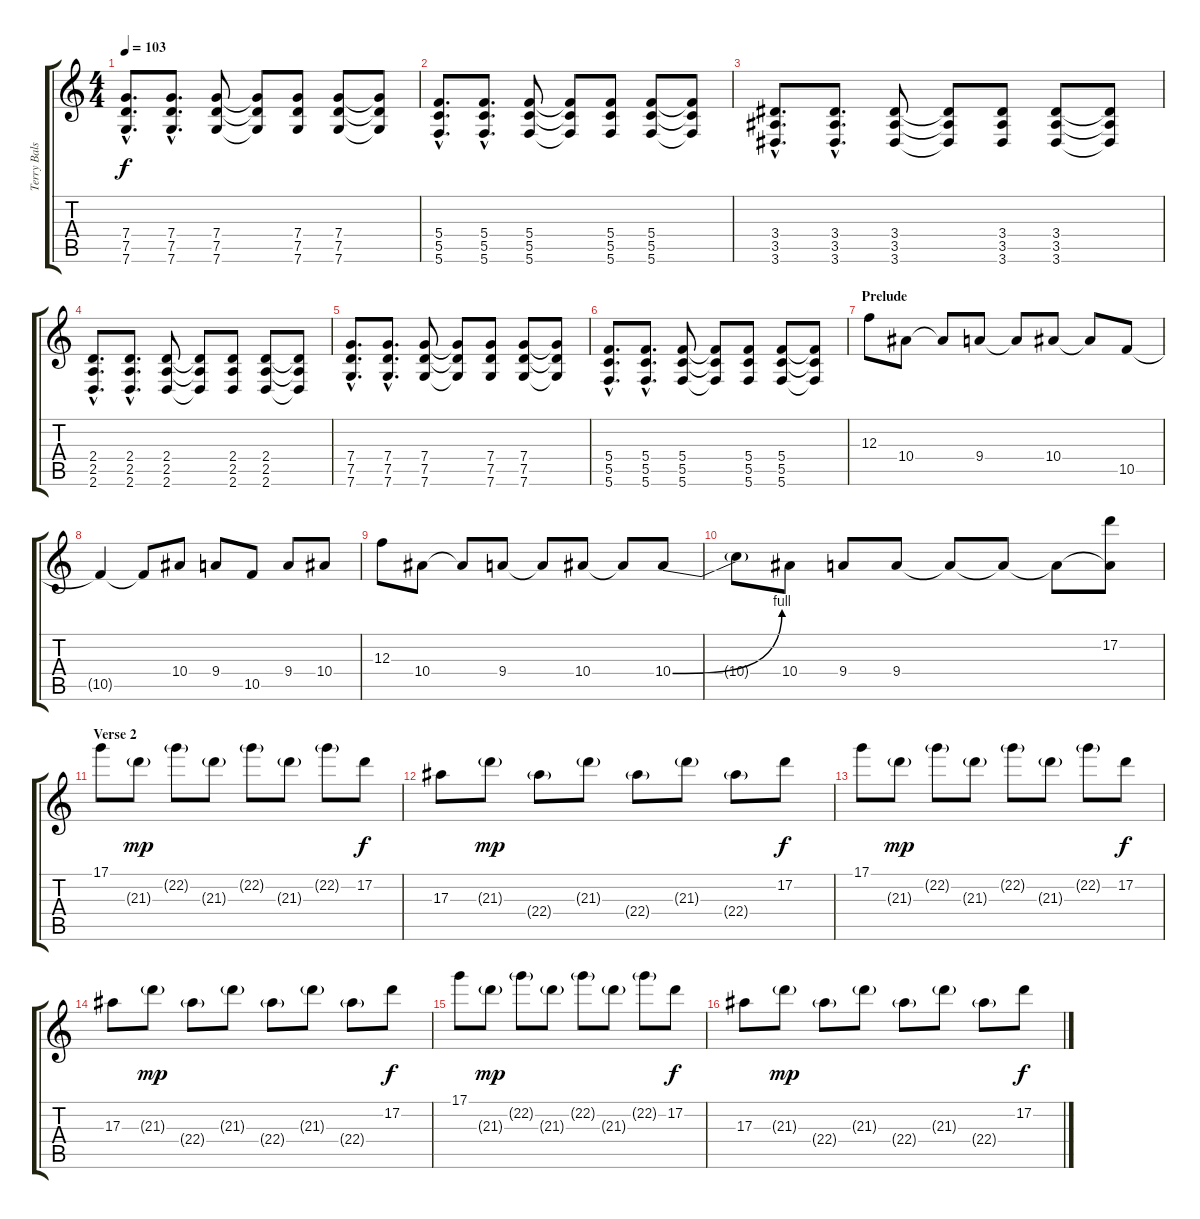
\track ("Terry Balsamo (Guitar)" "Terry Bals") {instrument distortionguitar}
\staff {score tabs}
\tuning (D4 A3 F3 C3 G2 C2) {hide}
\ts (4 4)
\tempo 103
\clef g2
\ks c
(7.4{hac} 7.5{hac} 7.6{hac}).8{d dy f} (7.4{hac} 7.5{hac} 7.6{hac}).8{d} (7.4 7.5 7.6).8 (7.4{t} 7.5{t} 7.6{t}).8 (7.4 7.5 7.6).8 (7.4 7.5 7.6).8 (7.4{t} 7.5{t} 7.6{t}).8 |
(5.4{hac} 5.5{hac} 5.6{hac}).8{d} (5.4{hac} 5.5{hac} 5.6{hac}).8{d} (5.4 5.5 5.6).8 (5.4{t} 5.5{t} 5.6{t}).8 (5.4 5.5 5.6).8 (5.4 5.5 5.6).8 (5.4{t} 5.5{t} 5.6{t}).8 |
(3.4{hac} 3.5{hac} 3.6{hac}).8{d} (3.4{hac} 3.5{hac} 3.6{hac}).8{d} (3.4 3.5 3.6).8 (3.4{t} 3.5{t} 3.6{t}).8 (3.4 3.5 3.6).8 (3.4 3.5 3.6).8 (3.4{t} 3.5{t} 3.6{t}).8 |
(2.4{hac} 2.5{hac} 2.6{hac}).8{d} (2.4{hac} 2.5{hac} 2.6{hac}).8{d} (2.4 2.5 2.6).8 (2.4{t} 2.5{t} 2.6{t}).8 (2.4 2.5 2.6).8 (2.4 2.5 2.6).8 (2.4{t} 2.5{t} 2.6{t}).8 |
(7.4{hac} 7.5{hac} 7.6{hac}).8{d} (7.4{hac} 7.5{hac} 7.6{hac}).8{d} (7.4 7.5 7.6).8 (7.4{t} 7.5{t} 7.6{t}).8 (7.4 7.5 7.6).8 (7.4 7.5 7.6).8 (7.4{t} 7.5{t} 7.6{t}).8 |
(5.4{hac} 5.5{hac} 5.6{hac}).8{d} (5.4{hac} 5.5{hac} 5.6{hac}).8{d} (5.4 5.5 5.6).8 (5.4{t} 5.5{t} 5.6{t}).8 (5.4 5.5 5.6).8 (5.4 5.5 5.6).8 (5.4{t} 5.5{t} 5.6{t}).8 |
\section ("" "Prelude")
12.3.8{instrument electricguitarjazz} 10.4.8 10.4{t}.8 9.4.8 9.4{t}.8 10.4.8 10.4{t}.8 10.5.8 |
10.5{t}.4 10.5{t}.8 10.4.8 9.4.8 10.5.8 9.4.8 10.4.8 |
12.3.8{instrument electricguitarjazz} 10.4.8 10.4{t}.8 9.4.8 9.4{t}.8 10.4.8 10.4{t}.8 10.4{be (bend 0 0 60 4)}.8 |
10.4{t}.8 10.4.8 9.4.8 9.4.8 9.4{t}.8 9.4{t}.8 9.4{t}.8 (17.2 9.4{t}).8{instrument fx1rain} |
\section ("" "Verse 2")
17.1.8{instrument fx1rain} 21.3{g}.8{dy mp} 22.2{g}.8 21.3{g}.8 22.2{g}.8 21.3{g}.8 22.2{g}.8 17.2.8{dy f} |
17.3.8{instrument fx1rain} 21.3{g}.8{dy mp} 22.4{g}.8 21.3{g}.8 22.4{g}.8 21.3{g}.8 22.4{g}.8 17.2.8{dy f} |
17.1.8{instrument fx1rain} 21.3{g}.8{dy mp} 22.2{g}.8 21.3{g}.8 22.2{g}.8 21.3{g}.8 22.2{g}.8 17.2.8{dy f} |
17.3.8{instrument fx1rain} 21.3{g}.8{dy mp} 22.4{g}.8 21.3{g}.8 22.4{g}.8 21.3{g}.8 22.4{g}.8 17.2.8{dy f} |
17.1.8{instrument fx1rain} 21.3{g}.8{dy mp} 22.2{g}.8 21.3{g}.8 22.2{g}.8 21.3{g}.8 22.2{g}.8 17.2.8{dy f} |
17.3.8{instrument fx1rain} 21.3{g}.8{dy mp} 22.4{g}.8 21.3{g}.8 22.4{g}.8 21.3{g}.8 22.4{g}.8 17.2.8{dy f}
